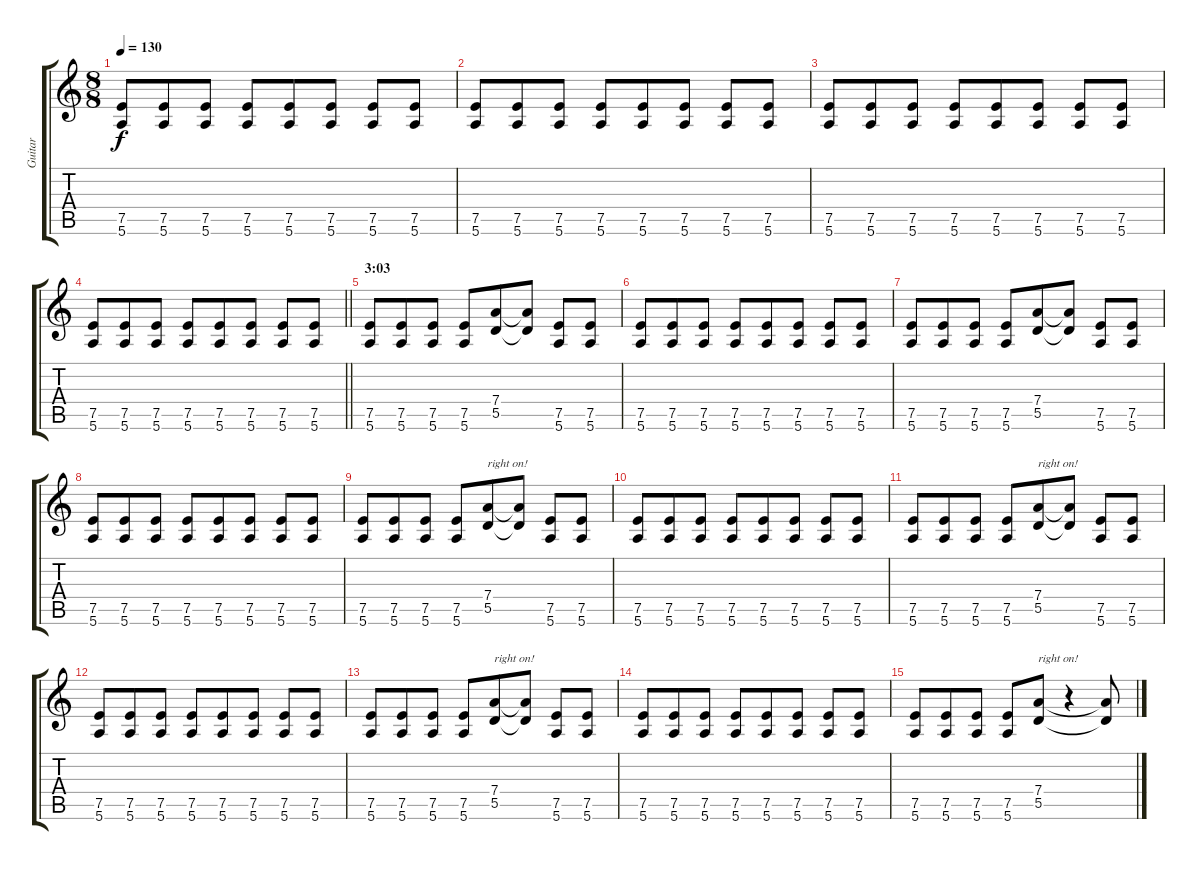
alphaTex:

\track ("Guitar" "Guitar") {instrument distortionguitar}
\staff {score tabs}
\tuning (E4 B3 G3 D3 A2 E2) {hide}
\ts (8 8)
\tempo 130
\clef g2
\ks c
(7.5 5.6).8{dy f} (7.5 5.6).8 (7.5 5.6).8 (7.5 5.6).8 (7.5 5.6).8 (7.5 5.6).8 (7.5 5.6).8 (7.5 5.6).8 |
(7.5 5.6).8 (7.5 5.6).8 (7.5 5.6).8 (7.5 5.6).8 (7.5 5.6).8 (7.5 5.6).8 (7.5 5.6).8 (7.5 5.6).8 |
(7.5 5.6).8 (7.5 5.6).8 (7.5 5.6).8 (7.5 5.6).8 (7.5 5.6).8 (7.5 5.6).8 (7.5 5.6).8 (7.5 5.6).8 |
\barLineRight lightlight
(7.5 5.6).8 (7.5 5.6).8 (7.5 5.6).8 (7.5 5.6).8 (7.5 5.6).8 (7.5 5.6).8 (7.5 5.6).8 (7.5 5.6).8 |
\section ("" "3:03")
(7.5 5.6).8 (7.5 5.6).8 (7.5 5.6).8 (7.5 5.6).8 (7.4 5.5).8 (7.4{t} 5.5{t}).8 (7.5 5.6).8 (7.5 5.6).8 |
(7.5 5.6).8 (7.5 5.6).8 (7.5 5.6).8 (7.5 5.6).8 (7.5 5.6).8 (7.5 5.6).8 (7.5 5.6).8 (7.5 5.6).8 |
(7.5 5.6).8 (7.5 5.6).8 (7.5 5.6).8 (7.5 5.6).8 (7.4 5.5).8 (7.4{t} 5.5{t}).8 (7.5 5.6).8 (7.5 5.6).8 |
(7.5 5.6).8 (7.5 5.6).8 (7.5 5.6).8 (7.5 5.6).8 (7.5 5.6).8 (7.5 5.6).8 (7.5 5.6).8 (7.5 5.6).8 |
(7.5 5.6).8 (7.5 5.6).8 (7.5 5.6).8 (7.5 5.6).8 (7.4 5.5).8{txt "right on!"} (7.4{t} 5.5{t}).8 (7.5 5.6).8 (7.5 5.6).8 |
(7.5 5.6).8 (7.5 5.6).8 (7.5 5.6).8 (7.5 5.6).8 (7.5 5.6).8 (7.5 5.6).8 (7.5 5.6).8 (7.5 5.6).8 |
(7.5 5.6).8 (7.5 5.6).8 (7.5 5.6).8 (7.5 5.6).8 (7.4 5.5).8{txt "right on!"} (7.4{t} 5.5{t}).8 (7.5 5.6).8 (7.5 5.6).8 |
(7.5 5.6).8 (7.5 5.6).8 (7.5 5.6).8 (7.5 5.6).8 (7.5 5.6).8 (7.5 5.6).8 (7.5 5.6).8 (7.5 5.6).8 |
(7.5 5.6).8 (7.5 5.6).8 (7.5 5.6).8 (7.5 5.6).8 (7.4 5.5).8{txt "right on!"} (7.4{t} 5.5{t}).8 (7.5 5.6).8 (7.5 5.6).8 |
(7.5 5.6).8 (7.5 5.6).8 (7.5 5.6).8 (7.5 5.6).8 (7.5 5.6).8 (7.5 5.6).8 (7.5 5.6).8 (7.5 5.6).8 |
(7.5 5.6).8 (7.5 5.6).8 (7.5 5.6).8 (7.5 5.6).8 (7.4 5.5).8{txt "right on!"} r.4 (7.4{t} 5.5{t}).8
